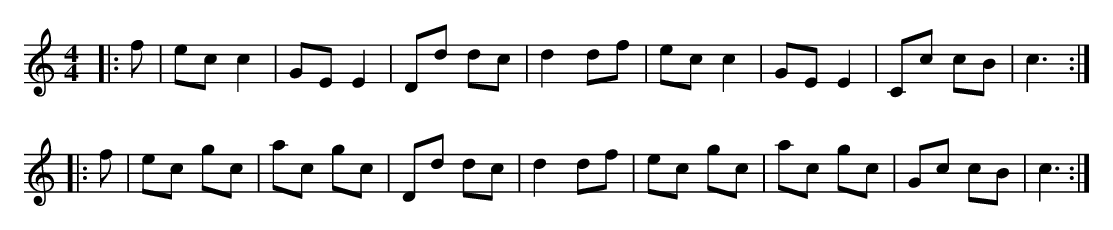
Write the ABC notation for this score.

X:1
M:4/4
K:C
|:f|ecc2|GEE2|Dd dc|d2df|ecc2|GEE2|Cc cB|c3:|
|:f|ec gc|ac gc|Dd dc|d2df|ec gc|ac gc|Gc cB|c3:|
